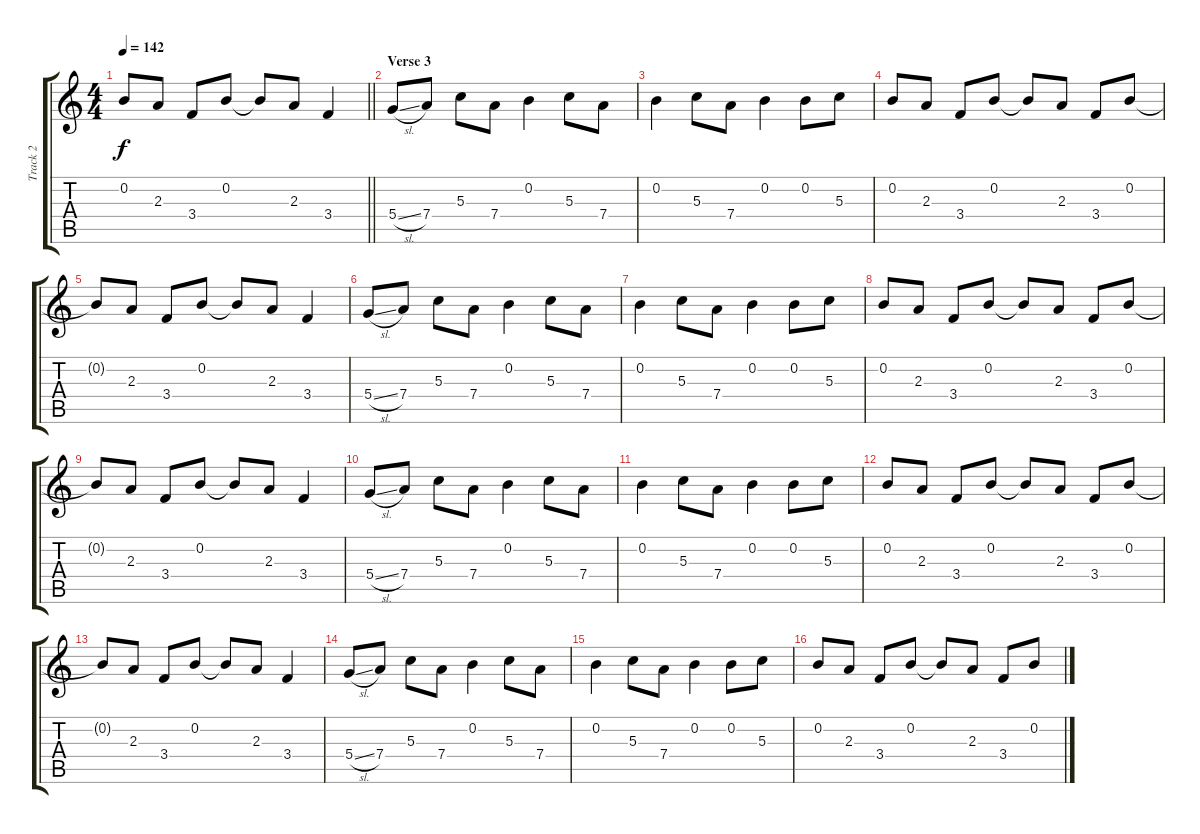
\track ("Track 2" "Track 2") {instrument electricguitarclean}
\staff {score tabs}
\tuning (E4 B3 G3 D3 A2 E2) {hide}
\ts (4 4)
\tempo 142
\clef g2
\barLineRight lightlight
\ks c
0.2{t}.8{dy f} 2.3.8 3.4.8 0.2.8 0.2{t}.8 2.3.8 3.4.4 |
\section ("" "Verse 3")
5.4{sl}.8 7.4.8 5.3.8 7.4.8 0.2.4 5.3.8 7.4.8 |
0.2.4 5.3.8 7.4.8 0.2.4 0.2.8 5.3.8 |
0.2.8 2.3.8 3.4.8 0.2.8 0.2{t}.8 2.3.8 3.4.8 0.2.8 |
0.2{t}.8 2.3.8 3.4.8 0.2.8 0.2{t}.8 2.3.8 3.4.4 |
5.4{sl}.8 7.4.8 5.3.8 7.4.8 0.2.4 5.3.8 7.4.8 |
0.2.4 5.3.8 7.4.8 0.2.4 0.2.8 5.3.8 |
0.2.8 2.3.8 3.4.8 0.2.8 0.2{t}.8 2.3.8 3.4.8 0.2.8 |
0.2{t}.8 2.3.8 3.4.8 0.2.8 0.2{t}.8 2.3.8 3.4.4 |
5.4{sl}.8 7.4.8 5.3.8 7.4.8 0.2.4 5.3.8 7.4.8 |
0.2.4 5.3.8 7.4.8 0.2.4 0.2.8 5.3.8 |
0.2.8 2.3.8 3.4.8 0.2.8 0.2{t}.8 2.3.8 3.4.8 0.2.8 |
0.2{t}.8 2.3.8 3.4.8 0.2.8 0.2{t}.8 2.3.8 3.4.4 |
5.4{sl}.8 7.4.8 5.3.8 7.4.8 0.2.4 5.3.8 7.4.8 |
0.2.4 5.3.8 7.4.8 0.2.4 0.2.8 5.3.8 |
0.2.8 2.3.8 3.4.8 0.2.8 0.2{t}.8 2.3.8 3.4.8 0.2.8
